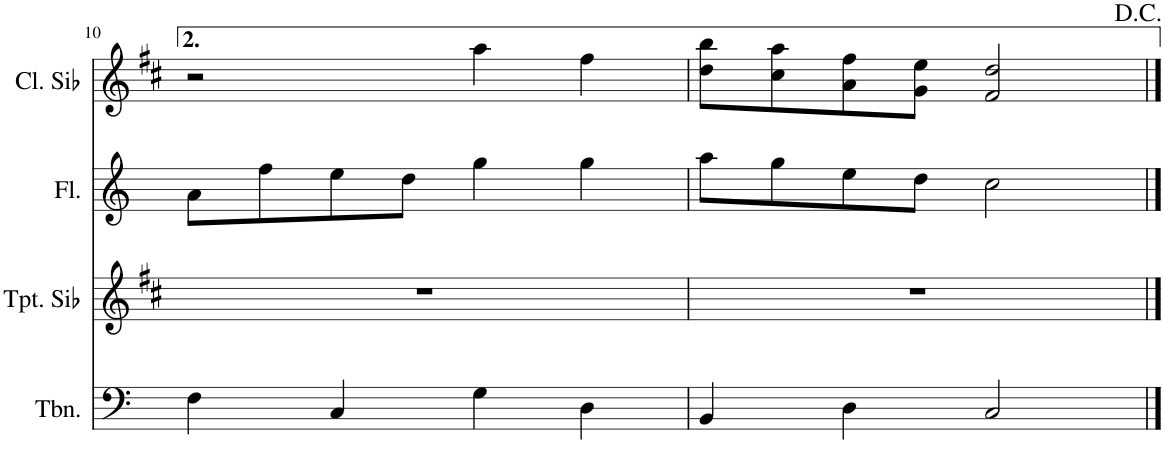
**kern	**kern	**kern	**kern
*part4	*part3	*part2	*part1
*staff4	*staff3	*staff2	*staff1
*I"Trombón	*I"Trompeta en Sib	*I"Flauta	*I"Clarinete en Sib
*I'Tbn.	*I'Tpt. Sib	*I'Fl.	*I'Cl. Sib
!!LO:PB:g=z
*clefF4	*clefG2	*clefG2	*clefG2
*	*Trd1c2	*	*Trd1c2
*k[]	*k[f#c#]	*k[]	*k[f#c#]
*M4/4	*M4/4	*M4/4	*M4/4
=10	=10	=10	=10
4F\	1r	8a\L	2r
.	.	8ff\	.
4C/	.	8ee\	.
.	.	8dd\J	.
4G\	.	4gg\	4aa\
4D\	.	4gg\	4ff#\
=11	=11	=11	=11
4BB/	1r	8aa\L	8dd\ 8bb\L
.	.	8gg\	8cc#\ 8aa\
4D\	.	8ee\	8a\ 8ff#\
.	.	8dd\J	8g\ 8ee\J
2C/	.	2cc\	2f#/ 2dd/
==	==	==	==
*-	*-	*-	*-
